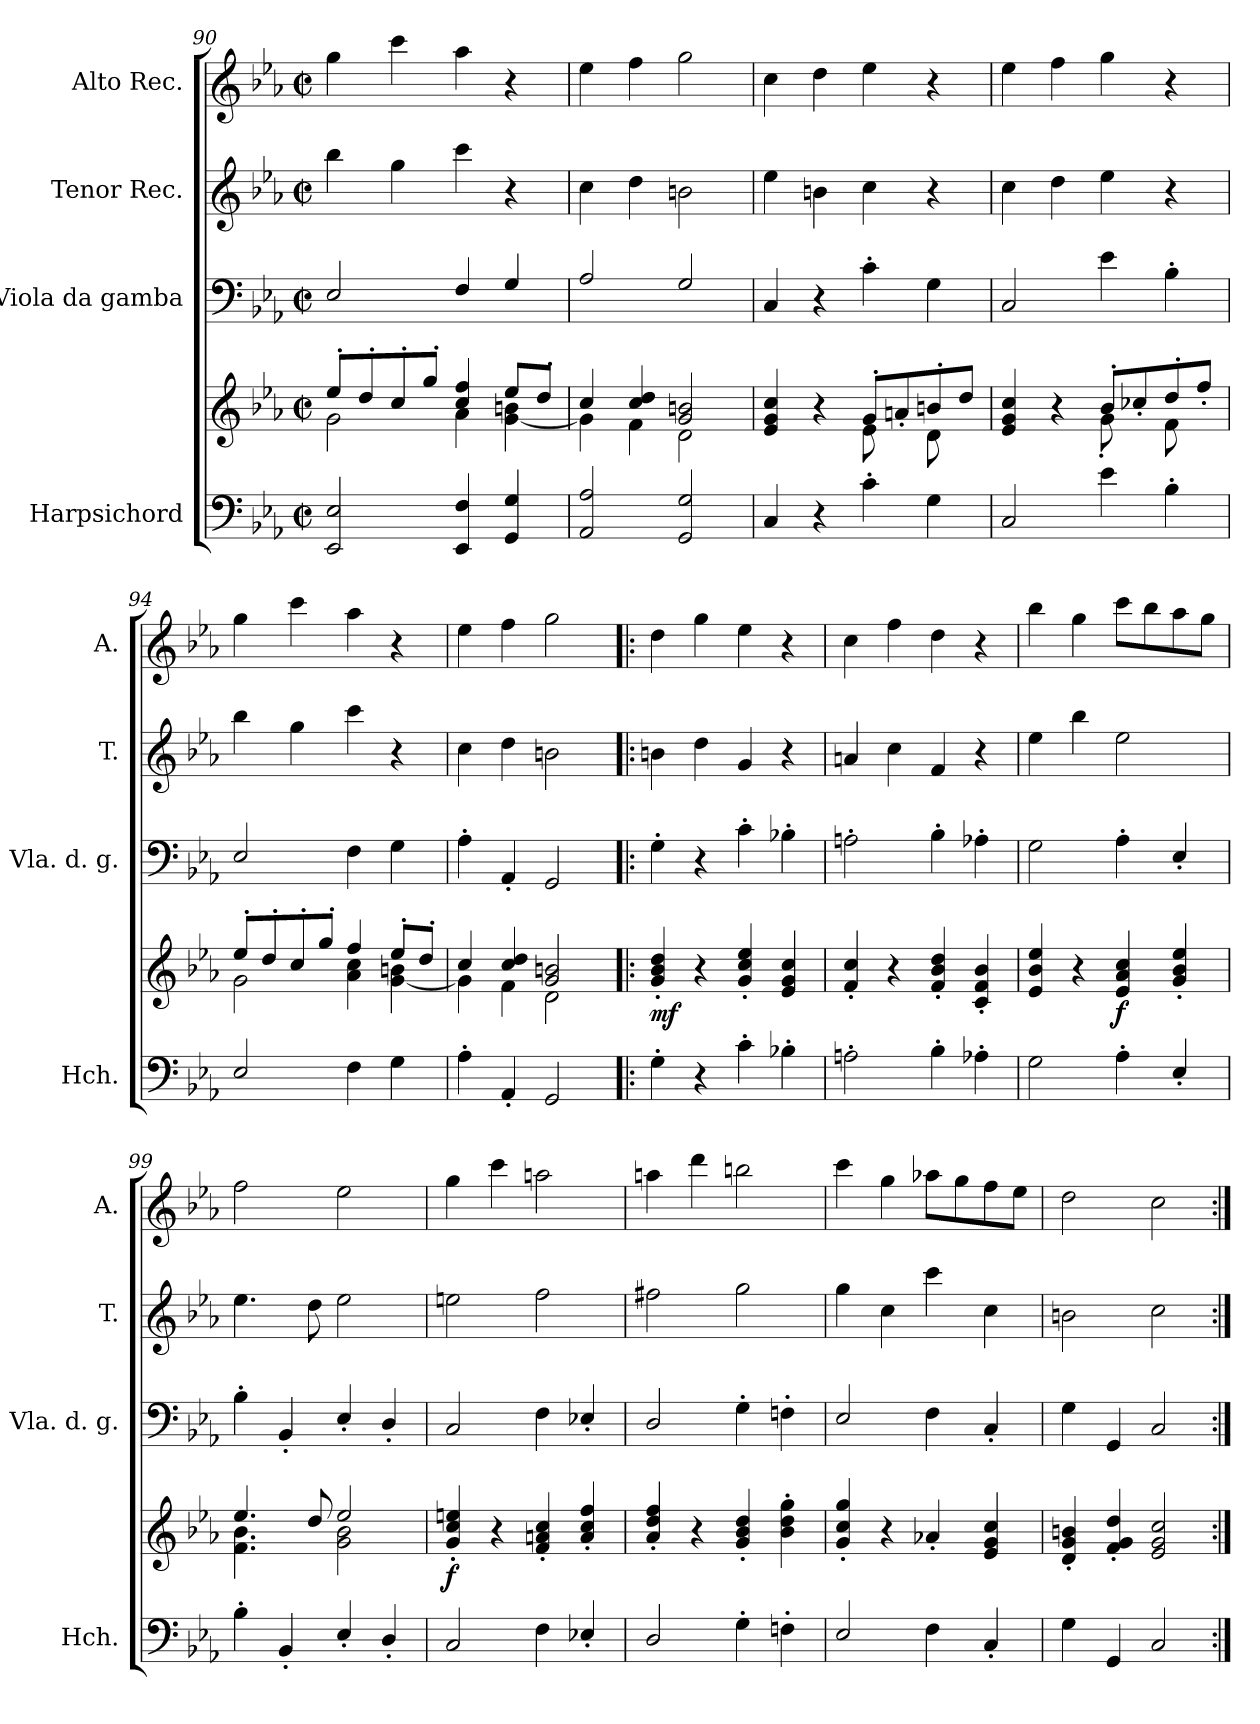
**kern	**kern	**dynam	**kern	**kern	**kern
*part4	*part4	*part4	*part3	*part2	*part1
*staff5	*staff4	*staff4/5	*staff3	*staff2	*staff1
*I"Harpsichord	*	*	*I"Viola da gamba	*I"Tenor Rec.	*I"Alto Rec.
*I'Hch.	*	*	*I'Vla. d. g.	*I'T.	*I'A.
*clefF4	*clefG2	*	*clefF4	*clefG2	*clefG2
*k[b-e-a-]	*k[b-e-a-]	*	*k[b-e-a-]	*k[b-e-a-]	*k[b-e-a-]
*M2/2	*M2/2	*	*M2/2	*M2/2	*M2/2
*met(c|)	*met(c|)	*	*met(c|)	*met(c|)	*met(c|)
=90	=90	=90	=90	=90	=90
*	*^	*	*	*	*
2EE-/ 2E-/	8ee-'/L	2g\	.	2E-/	4bb-\	4gg\
.	8dd'/	.	.	.	.	.
.	8cc'/	.	.	.	4gg\	4ccc\
.	8gg'/J	.	.	.	.	.
4EE-/ 4F/	4cc/ 4ff/	4a-\	.	4F/	4ccc\	4aa-\
4GG/ 4G/	8ee-/L	[4g\ 4bn\	.	4G/	4r	4r
.	8dd'/J	.	.	.	.	.
=91	=91	=91	=91	=91	=91	=91
2AA-/ 2A-/	4cc/	4g\]	.	2A-/	4cc\	4ee-\
.	4cc/ 4dd/	4f\	.	.	4dd\	4ff\
2GG/ 2G/	2g/ 2bn/	2d\	.	2G/	2bn\	2gg\
=92	=92	=92	=92	=92	=92	=92
4C/	4e-/ 4g/ 4cc/	2ryy	.	4C/	4ee-\	4cc\
4r	4r	.	.	4r	4bn\	4dd\
4c'\	8g'/L	8e-\	.	4c'\	4cc\	4ee-\
.	8an'/	8ryy	.	.	.	.
4G\	8bn'/	8d\	.	4G\	4r	4r
.	8dd/J	8ryy	.	.	.	.
!!LO:LB:g=z
=93	=93	=93	=93	=93	=93	=93
2C/	4e-/ 4g/ 4cc/	2ryy	.	2C/	4cc\	4ee-\
.	4r	.	.	.	4dd\	4ff\
4e-\	8b-'/L	8g'\	.	4e-\	4ee-\	4gg\
.	8cc-X'/	8ryy	.	.	.	.
4B-'\	8dd'/	8f\	.	4B-'\	4r	4r
.	8ff'/J	8ryy	.	.	.	.
=94	=94	=94	=94	=94	=94	=94
2E-/	8ee-'/L	2g\	.	2E-/	4bb-\	4gg\
.	8dd'/	.	.	.	.	.
.	8cc'/	.	.	.	4gg\	4ccc\
.	8gg'/J	.	.	.	.	.
4F\	4ff/	4a-\ 4cc\	.	4F\	4ccc\	4aa-\
4G\	8ee-'/L	[4g\ 4bn\	.	4G\	4r	4r
.	8dd'/J	.	.	.	.	.
=95	=95	=95	=95	=95	=95	=95
4A-'\	4cc/	4g\]	.	4A-'\	4cc\	4ee-\
4AA-'/	4cc/ 4dd/	4f\	.	4AA-'/	4dd\	4ff\
2GG/	2g/ 2bn/	2d\	.	2GG/	2bn\	2gg\
=96!|:	=96!|:	=96!|:	=96!|:	=96!|:	=96!|:	=96!|:
!	!	!	!LO:DY:b	!	!	!
*	*v	*v	*	*	*	*
4G'\	4g/' 4b-/' 4dd/'	mf	4G'\	4bn\	4dd\
4r	4r	.	4r	4dd\	4gg\
4c'\	4g/' 4cc/' 4ee-/'	.	4c'\	4g/	4ee-\
4B-X'\	4e-/ 4g/ 4cc/	.	4B-X'\	4r	4r
=97	=97	=97	=97	=97	=97
2An'\	4f/' 4cc/'	.	2An'\	4an/	4cc\
.	4r	.	.	4cc\	4ff\
4B-'\	4f/' 4b-/' 4dd/'	.	4B-'\	4f/	4dd\
4A-X'\	4c/' 4f/' 4b-/'	.	4A-X'\	4r	4r
!!LO:LB:g=z
=98	=98	=98	=98	=98	=98
2G\	4e-/ 4b-/ 4ee-/	.	2G\	4ee-\	4bb-\
.	4r	.	.	4bb-\	4gg\
!	!	!LO:DY:b	!	!	!
4A-'\	4e-/ 4a-/ 4cc/	f	4A-'\	2ee-\	8ccc\L
.	.	.	.	.	8bb-\
4E-'/	4g/' 4b-/' 4ee-/'	.	4E-'/	.	8aa-\
.	.	.	.	.	8gg\J
=99	=99	=99	=99	=99	=99
*	*^	*	*	*	*
4B-'\	4.ee-/	4.f\ 4.b-\	.	4B-'\	4.ee-\	2ff\
4BB-'/	.	.	.	4BB-'/	.	.
.	8dd/	8ryy	.	.	8dd\	.
4E-'/	2ee-/	2g\ 2b-\	.	4E-'/	2ee-\	2ee-\
4D'/	.	.	.	4D'/	.	.
*	*v	*v	*	*	*	*
=100	=100	=100	=100	=100	=100
!	!	!LO:DY:b	!	!	!
2C/	4g/' 4cc/' 4een/'	f	2C/	2een\	4gg\
.	4r	.	.	.	4ccc\
4F\	4f/' 4an/' 4cc/'	.	4F\	2ff\	2aan\
4E-X'/	4a/' 4cc/' 4ff/'	.	4E-X'/	.	.
=101	=101	=101	=101	=101	=101
2D/	4a-/' 4dd/' 4ff/'	.	2D/	2ff#X\	4aan\
.	4r	.	.	.	4ddd\
4G'\	4g/' 4b-/' 4dd/'	.	4G'\	2gg\	2bbn\
4Fn'\	4b-\' 4dd\' 4gg\'	.	4Fn'\	.	.
=102	=102	=102	=102	=102	=102
2E-/	4g/' 4cc/' 4gg/'	.	2E-/	4gg\	4ccc\
.	4r	.	.	4cc\	4gg\
4F\	4a-X'/	.	4F\	4ccc\	8aa-X\L
.	.	.	.	.	8gg\
4C'/	4e-/ 4g/ 4cc/	.	4C'/	4cc\	8ff\
.	.	.	.	.	8ee-\J
=103	=103	=103	=103	=103	=103
4G\	4d/' 4g/' 4bn/'	.	4G\	2bn\	2dd\
4GG/	4f/' 4g/' 4dd/'	.	4GG/	.	.
2C/	2e-/ 2g/ 2cc/	.	2C/	2cc\	2cc\
=:|!	=:|!	=:|!	=:|!	=:|!	=:|!
*-	*-	*-	*-	*-	*-
